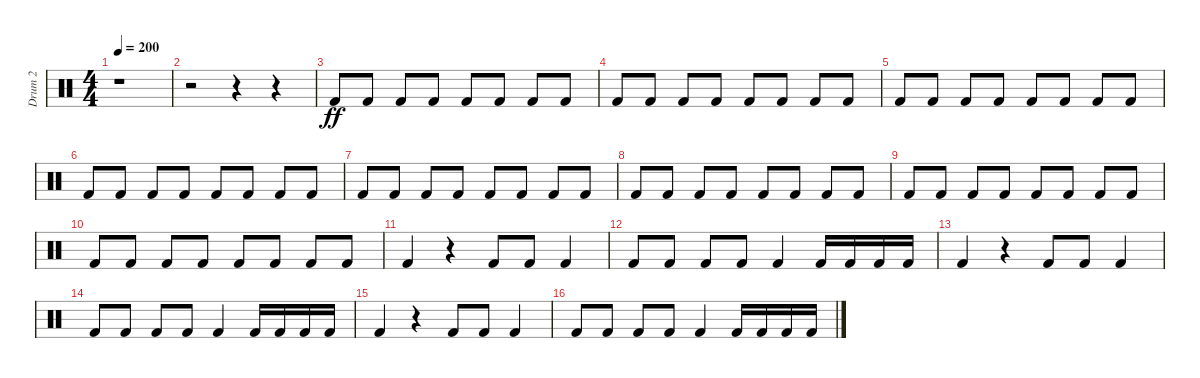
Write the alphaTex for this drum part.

\track ("Drum 2" "Drum 2") {instrument percussion}
\staff {score}
\articulation defaults
\ts (4 4)
\tempo 200
\clef neutral
\ks c
r.1{dy ff} |
r.2 r.4 r.4 |
"Kick (hit) 2".8 "Kick (hit) 2".8 "Kick (hit) 2".8 "Kick (hit) 2".8 "Kick (hit) 2".8 "Kick (hit) 2".8 "Kick (hit) 2".8 "Kick (hit) 2".8 |
"Kick (hit) 2".8 "Kick (hit) 2".8 "Kick (hit) 2".8 "Kick (hit) 2".8 "Kick (hit) 2".8 "Kick (hit) 2".8 "Kick (hit) 2".8 "Kick (hit) 2".8 |
"Kick (hit) 2".8 "Kick (hit) 2".8 "Kick (hit) 2".8 "Kick (hit) 2".8 "Kick (hit) 2".8 "Kick (hit) 2".8 "Kick (hit) 2".8 "Kick (hit) 2".8 |
"Kick (hit) 2".8 "Kick (hit) 2".8 "Kick (hit) 2".8 "Kick (hit) 2".8 "Kick (hit) 2".8 "Kick (hit) 2".8 "Kick (hit) 2".8 "Kick (hit) 2".8 |
"Kick (hit) 2".8 "Kick (hit) 2".8 "Kick (hit) 2".8 "Kick (hit) 2".8 "Kick (hit) 2".8 "Kick (hit) 2".8 "Kick (hit) 2".8 "Kick (hit) 2".8 |
"Kick (hit) 2".8 "Kick (hit) 2".8 "Kick (hit) 2".8 "Kick (hit) 2".8 "Kick (hit) 2".8 "Kick (hit) 2".8 "Kick (hit) 2".8 "Kick (hit) 2".8 |
"Kick (hit) 2".8 "Kick (hit) 2".8 "Kick (hit) 2".8 "Kick (hit) 2".8 "Kick (hit) 2".8 "Kick (hit) 2".8 "Kick (hit) 2".8 "Kick (hit) 2".8 |
"Kick (hit) 2".8 "Kick (hit) 2".8 "Kick (hit) 2".8 "Kick (hit) 2".8 "Kick (hit) 2".8 "Kick (hit) 2".8 "Kick (hit) 2".8 "Kick (hit) 2".8 |
"Kick (hit) 2".4 r.4 "Kick (hit) 2".8 "Kick (hit) 2".8 "Kick (hit) 2".4 |
"Kick (hit) 2".8 "Kick (hit) 2".8 "Kick (hit) 2".8 "Kick (hit) 2".8 "Kick (hit) 2".4 "Kick (hit) 2".16 "Kick (hit) 2".16 "Kick (hit) 2".16 "Kick (hit) 2".16 |
"Kick (hit) 2".4 r.4 "Kick (hit) 2".8 "Kick (hit) 2".8 "Kick (hit) 2".4 |
"Kick (hit) 2".8 "Kick (hit) 2".8 "Kick (hit) 2".8 "Kick (hit) 2".8 "Kick (hit) 2".4 "Kick (hit) 2".16 "Kick (hit) 2".16 "Kick (hit) 2".16 "Kick (hit) 2".16 |
"Kick (hit) 2".4 r.4 "Kick (hit) 2".8 "Kick (hit) 2".8 "Kick (hit) 2".4 |
"Kick (hit) 2".8 "Kick (hit) 2".8 "Kick (hit) 2".8 "Kick (hit) 2".8 "Kick (hit) 2".4 "Kick (hit) 2".16 "Kick (hit) 2".16 "Kick (hit) 2".16 "Kick (hit) 2".16
